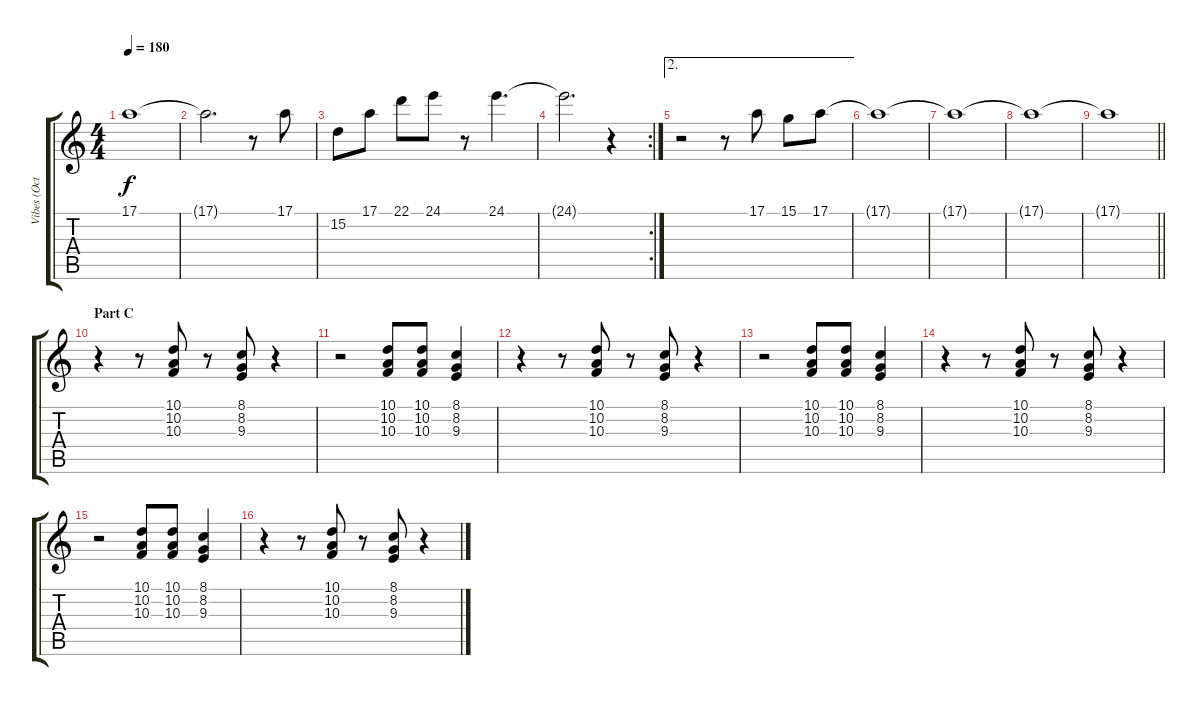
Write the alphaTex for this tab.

\track ("Vibes (Octave)" "Vibes (Oct") {instrument vibraphone}
\staff {score tabs}
\tuning (E4 B3 G3 D3 A2 E2) {hide}
\ts (4 4)
\tempo 180
\clef g2
\ks c
17.1{t}.1{dy f} |
17.1{t}.2{d} r.8 17.1.8 |
15.2.8 17.1.8 22.1.8 24.1.8 r.8 24.1.4{d} |
\rc 2
24.1{t}.2{d} r.4 |
\ae 2
r.2 r.8 17.1.8 15.1.8 17.1.8 |
17.1{t}.1 |
17.1{t}.1 |
17.1{t}.1 |
\barLineRight lightlight
17.1{t}.1 |
\section ("" "Part C")
r.4 r.8 (10.1 10.2 10.3).8 r.8 (8.1 8.2 9.3).8 r.4 |
r.2 (10.1 10.2 10.3).8 (10.1 10.2 10.3).8 (8.1 8.2 9.3).4 |
r.4 r.8 (10.1 10.2 10.3).8 r.8 (8.1 8.2 9.3).8 r.4 |
r.2 (10.1 10.2 10.3).8 (10.1 10.2 10.3).8 (8.1 8.2 9.3).4 |
r.4 r.8 (10.1 10.2 10.3).8 r.8 (8.1 8.2 9.3).8 r.4 |
r.2 (10.1 10.2 10.3).8 (10.1 10.2 10.3).8 (8.1 8.2 9.3).4 |
r.4 r.8 (10.1 10.2 10.3).8 r.8 (8.1 8.2 9.3).8 r.4
